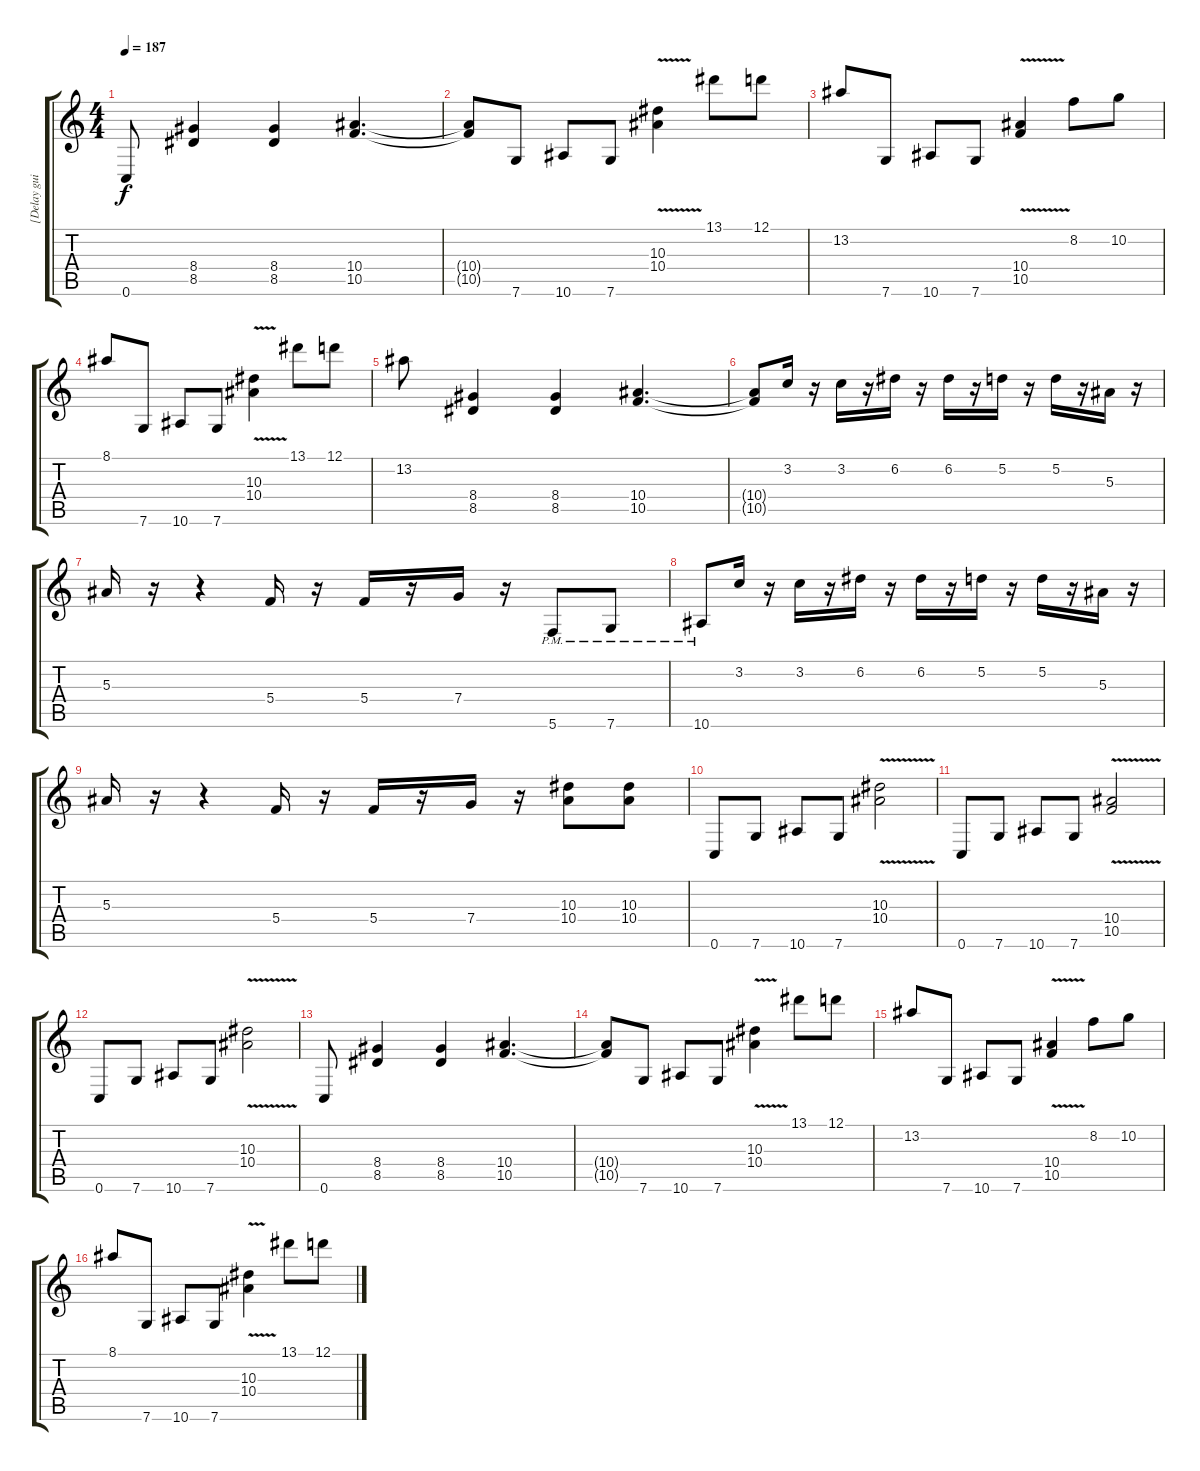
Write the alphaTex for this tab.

\track ("[Delay guitar 1]" "[Delay gui") {instrument overdrivenguitar}
\staff {score tabs}
\tuning (D4 A3 F3 C3 G2 C2) {hide}
\ts (4 4)
\tempo 187
\clef g2
\ks c
0.6.8{dy f} (8.4 8.5).4 (8.4 8.5).4 (10.4 10.5).4{d} |
(10.4{t} 10.5{t}).8 7.6.8 10.6.8 7.6.8 (10.3{v} 10.4{v}).4 13.1.8 12.1.8 |
13.2.8 7.6.8 10.6.8 7.6.8 (10.4{v} 10.5).4 8.2.8 10.2.8 |
8.1.8 7.6.8 10.6.8 7.6.8 (10.3{v} 10.4{v}).4 13.1.8 12.1.8 |
13.2.8 (8.4 8.5).4 (8.4 8.5).4 (10.4 10.5).4{d} |
(10.4{t} 10.5{t}).8 3.2.16 r.16 3.2.16 r.16 6.2.16 r.16 6.2.16 r.16 5.2.16 r.16 5.2.16 r.16 5.3.16 r.16 |
5.3.16 r.16 r.4 5.4.16 r.16 5.4.16 r.16 7.4.16 r.16 5.6{pm}.8 7.6{pm}.8 |
10.6{pm}.8 3.2.16 r.16 3.2.16 r.16 6.2.16 r.16 6.2.16 r.16 5.2.16 r.16 5.2.16 r.16 5.3.16 r.16 |
5.3.16 r.16 r.4 5.4.16 r.16 5.4.16 r.16 7.4.16 r.16 (10.3 10.4).8 (10.3 10.4).8 |
0.6.8 7.6.8 10.6.8 7.6.8 (10.3{v} 10.4{v}).2 |
0.6.8 7.6.8 10.6.8 7.6.8 (10.4{v} 10.5).2 |
0.6.8 7.6.8 10.6.8 7.6.8 (10.3{v} 10.4{v}).2 |
0.6.8 (8.4 8.5).4 (8.4 8.5).4 (10.4 10.5).4{d} |
(10.4{t} 10.5{t}).8 7.6.8 10.6.8 7.6.8 (10.3{v} 10.4{v}).4 13.1.8 12.1.8 |
13.2.8 7.6.8 10.6.8 7.6.8 (10.4{v} 10.5).4 8.2.8 10.2.8 |
8.1.8 7.6.8 10.6.8 7.6.8 (10.3{v} 10.4{v}).4 13.1.8 12.1.8
